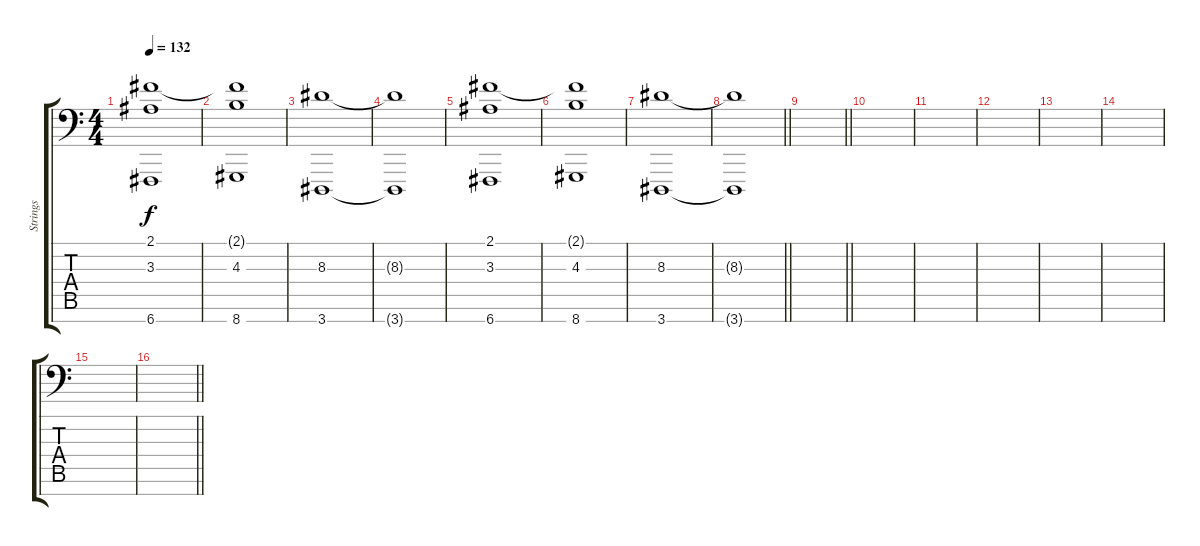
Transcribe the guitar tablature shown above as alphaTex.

\track ("Strings" "Strings") {instrument cello}
\staff {score tabs}
\tuning (E4 B3 G3 D3 A2 E2 C1) {hide}
\ts (4 4)
\tempo 132
\clef f4
\ks c
(2.1 3.3 6.7).1{dy f} |
(2.1{t} 4.3 8.7).1 |
(8.3 3.7).1 |
(8.3{t} 3.7{t}).1 |
(2.1 3.3 6.7).1 |
(2.1{t} 4.3 8.7).1 |
(8.3 3.7).1 |
\barLineRight lightlight
(8.3{t} 3.7{t}).1 |
\section ("" "")
\barLineRight lightlight
|
\section ("" "")
|
|
|
|
|
|
\barLineRight lightlight
